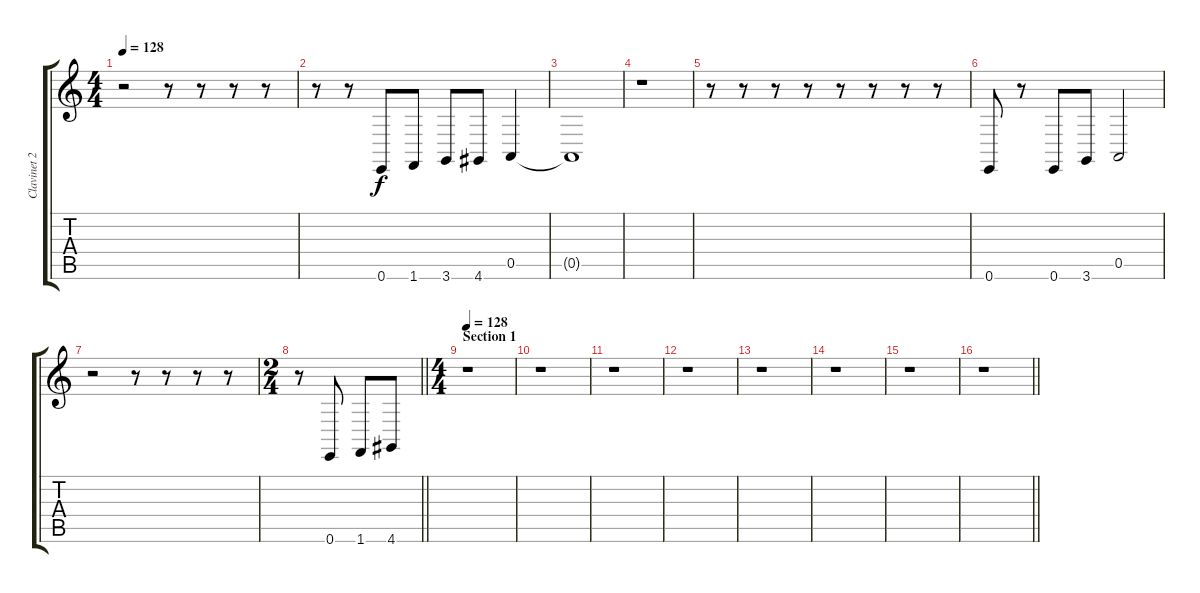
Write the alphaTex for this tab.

\track ("Clavinet 2" "Clavinet 2") {instrument harpsichord}
\staff {score tabs}
\tuning (E4 B3 G3 D3 A2 E2) {hide}
\ts (4 4)
\tempo 128
\clef g2
\ks c
r.2{dy f} r.8 r.8 r.8 r.8 |
r.8 r.8 0.6.8 1.6.8 3.6.8 4.6.8 0.5.4 |
0.5{t}.1 |
r.1 |
r.8 r.8 r.8 r.8 r.8 r.8 r.8 r.8 |
0.6.8 r.8 0.6.8 3.6.8 0.5.2 |
r.2 r.8 r.8 r.8 r.8 |
\ts (2 4)
\barLineRight lightlight
r.8 0.6.8 1.6.8 4.6.8 |
\ts (4 4)
\section ("" "Section 1")
\tempo 128
r.1 |
r.1 |
r.1 |
r.1 |
r.1 |
r.1 |
r.1 |
\barLineRight lightlight
r.1
